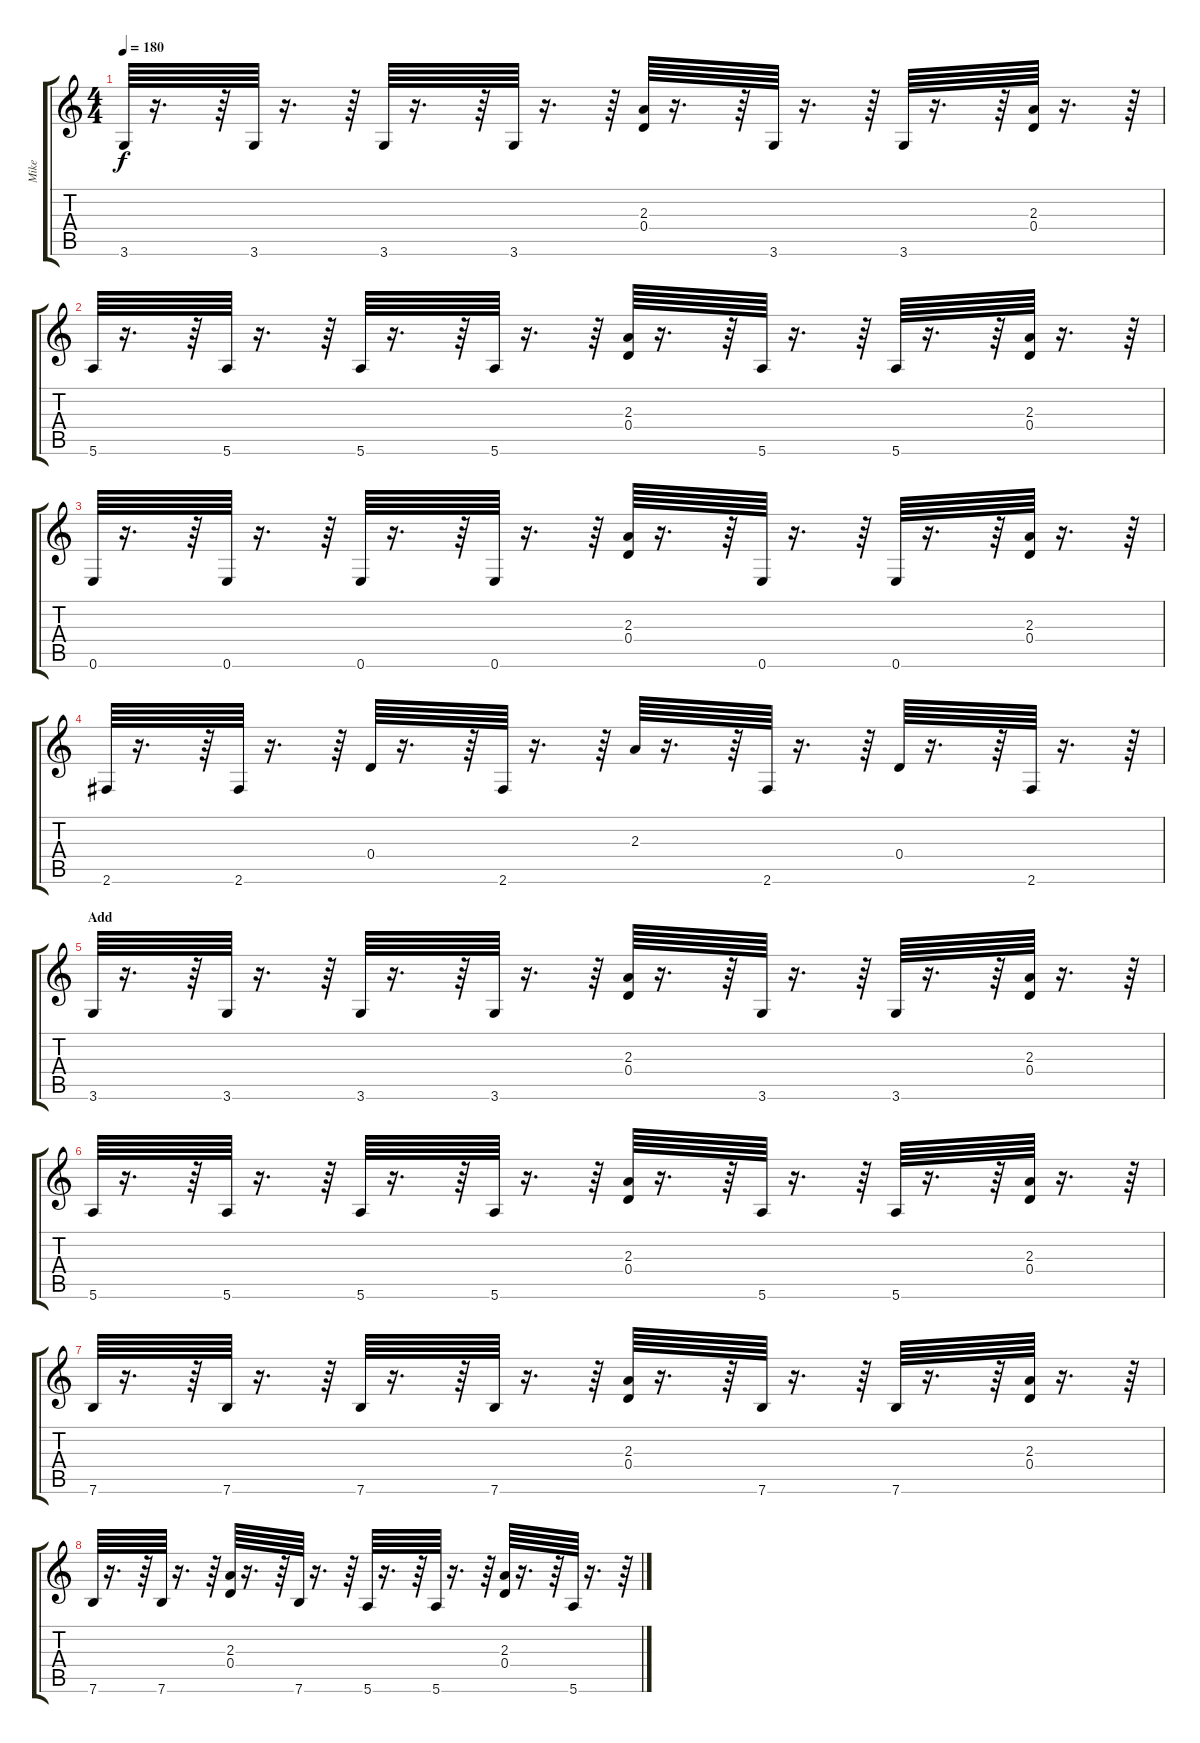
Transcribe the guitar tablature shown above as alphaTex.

\track ("Mike" "Mike") {instrument acousticguitarsteel}
\staff {score tabs}
\tuning (E4 B3 G3 D3 A2 E2) {hide}
\ts (4 4)
\tempo 180
\clef g2
\ks c
3.6.64{dy f} r.16{d} r.64 3.6.64 r.16{d} r.64 3.6.64 r.16{d} r.64 3.6.64 r.16{d} r.64 (2.3 0.4).64 r.16{d} r.64 3.6.64 r.16{d} r.64 3.6.64 r.16{d} r.64 (2.3 0.4).64 r.16{d} r.64 |
5.6.64 r.16{d} r.64 5.6.64 r.16{d} r.64 5.6.64 r.16{d} r.64 5.6.64 r.16{d} r.64 (2.3 0.4).64 r.16{d} r.64 5.6.64 r.16{d} r.64 5.6.64 r.16{d} r.64 (2.3 0.4).64 r.16{d} r.64 |
0.6.64 r.16{d} r.64 0.6.64 r.16{d} r.64 0.6.64 r.16{d} r.64 0.6.64 r.16{d} r.64 (2.3 0.4).64 r.16{d} r.64 0.6.64 r.16{d} r.64 0.6.64 r.16{d} r.64 (2.3 0.4).64 r.16{d} r.64 |
2.6.64 r.16{d} r.64 2.6.64 r.16{d} r.64 0.4.64 r.16{d} r.64 2.6.64 r.16{d} r.64 2.3.64 r.16{d} r.64 2.6.64 r.16{d} r.64 0.4.64 r.16{d} r.64 2.6.64 r.16{d} r.64 |
\section ("" "Add")
3.6.64 r.16{d} r.64 3.6.64 r.16{d} r.64 3.6.64 r.16{d} r.64 3.6.64 r.16{d} r.64 (2.3 0.4).64 r.16{d} r.64 3.6.64 r.16{d} r.64 3.6.64 r.16{d} r.64 (2.3 0.4).64 r.16{d} r.64 |
5.6.64 r.16{d} r.64 5.6.64 r.16{d} r.64 5.6.64 r.16{d} r.64 5.6.64 r.16{d} r.64 (2.3 0.4).64 r.16{d} r.64 5.6.64 r.16{d} r.64 5.6.64 r.16{d} r.64 (2.3 0.4).64 r.16{d} r.64 |
7.6.64 r.16{d} r.64 7.6.64 r.16{d} r.64 7.6.64 r.16{d} r.64 7.6.64 r.16{d} r.64 (2.3 0.4).64 r.16{d} r.64 7.6.64 r.16{d} r.64 7.6.64 r.16{d} r.64 (2.3 0.4).64 r.16{d} r.64 |
7.6.64 r.16{d} r.64 7.6.64 r.16{d} r.64 (2.3 0.4).64 r.16{d} r.64 7.6.64 r.16{d} r.64 5.6.64 r.16{d} r.64 5.6.64 r.16{d} r.64 (2.3 0.4).64 r.16{d} r.64 5.6.64 r.16{d} r.64
